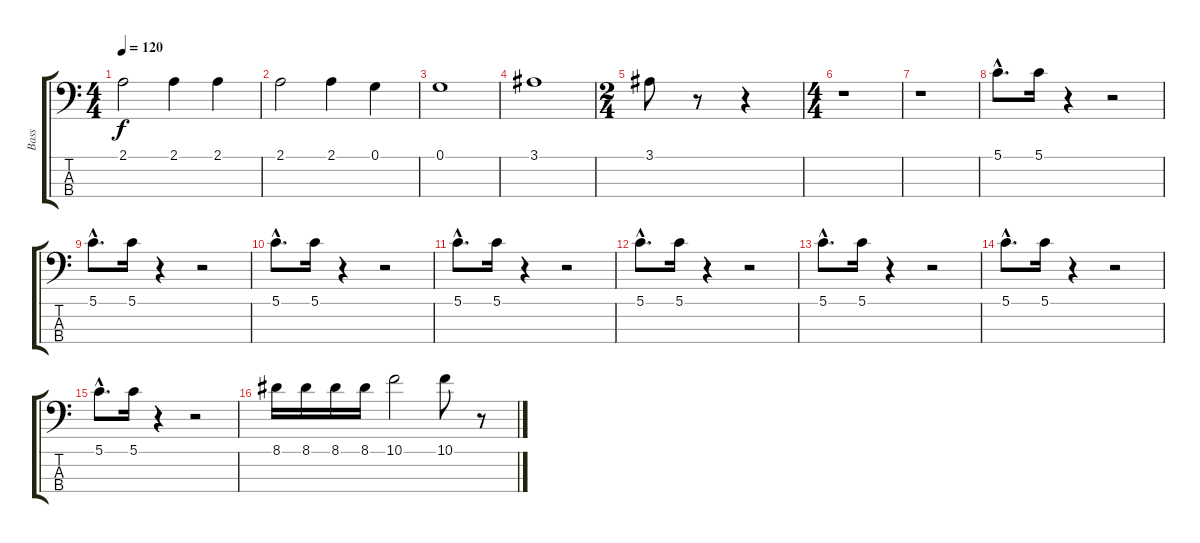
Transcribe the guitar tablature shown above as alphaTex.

\track ("Bass" "Bass") {instrument electricbasspick}
\staff {score tabs}
\tuning (G2 D2 A1 E1) {hide}
\ts (4 4)
\tempo 120
\clef f4
\ks c
2.1.2{dy f instrument electricbasspick} 2.1.4 2.1.4 |
2.1.2 2.1.4 0.1.4 |
0.1.1 |
3.1.1 |
\ts (2 4)
3.1.8 r.8 r.4 |
\ts (4 4)
r.1 |
r.1 |
5.1{hac}.8{d} 5.1.16 r.4 r.2 |
5.1{hac}.8{d} 5.1.16 r.4 r.2 |
5.1{hac}.8{d} 5.1.16 r.4 r.2 |
5.1{hac}.8{d} 5.1.16 r.4 r.2 |
5.1{hac}.8{d} 5.1.16 r.4 r.2 |
5.1{hac}.8{d} 5.1.16 r.4 r.2 |
5.1{hac}.8{d} 5.1.16 r.4 r.2 |
5.1{hac}.8{d} 5.1.16 r.4 r.2 |
8.1.16 8.1.16 8.1.16 8.1.16 10.1.2 10.1.8 r.8
